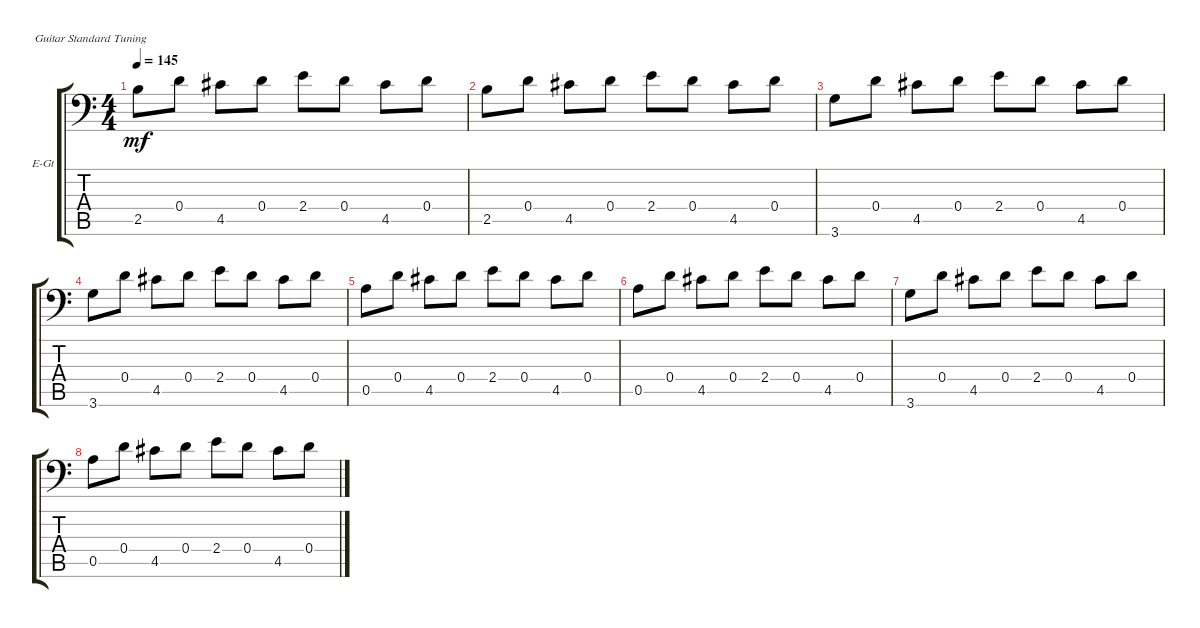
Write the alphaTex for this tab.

\defaultSystemsLayout 4
\bracketExtendMode groupsimilarinstruments
\firstSystemTrackNameOrientation horizontal
\otherSystemsTrackNameOrientation horizontal
\track ("Vovan" "E-Gt") {instrument distortionguitar}
\staff {score tabs}
\tuning (E4 B3 G3 D3 A2 E2)
\ts (4 4)
\tempo 145
\clef f4
\scale
0.333333
\ks c
2.5.8{dy mf} 0.4.8 4.5.8 0.4.8 2.4.8 0.4.8 4.5.8 0.4.8 |
\scale
0.333333 2.5.8 0.4.8 4.5.8 0.4.8 2.4.8 0.4.8 4.5.8 0.4.8 |
\scale
0.333333 3.6.8 0.4.8 4.5.8 0.4.8 2.4.8 0.4.8 4.5.8 0.4.8 |
\scale
0.333333 3.6.8 0.4.8 4.5.8 0.4.8 2.4.8 0.4.8 4.5.8 0.4.8 |
\scale
0.333333 0.5.8 0.4.8 4.5.8 0.4.8 2.4.8 0.4.8 4.5.8 0.4.8 |
\scale
0.333333 0.5.8 0.4.8 4.5.8 0.4.8 2.4.8 0.4.8 4.5.8 0.4.8 |
\scale
0.333333 3.6.8 0.4.8 4.5.8 0.4.8 2.4.8 0.4.8 4.5.8 0.4.8 |
\scale
0.333333 0.5.8 0.4.8 4.5.8 0.4.8 2.4.8 0.4.8 4.5.8 0.4.8 |
\scale
0.333333 |
\scale
0.333333 |
\scale
0.333333 |
\scale
0.333333 |
\scale
0.333333 |
\scale
0.333333 |
\scale
0.333333 |
\scale
0.333333
